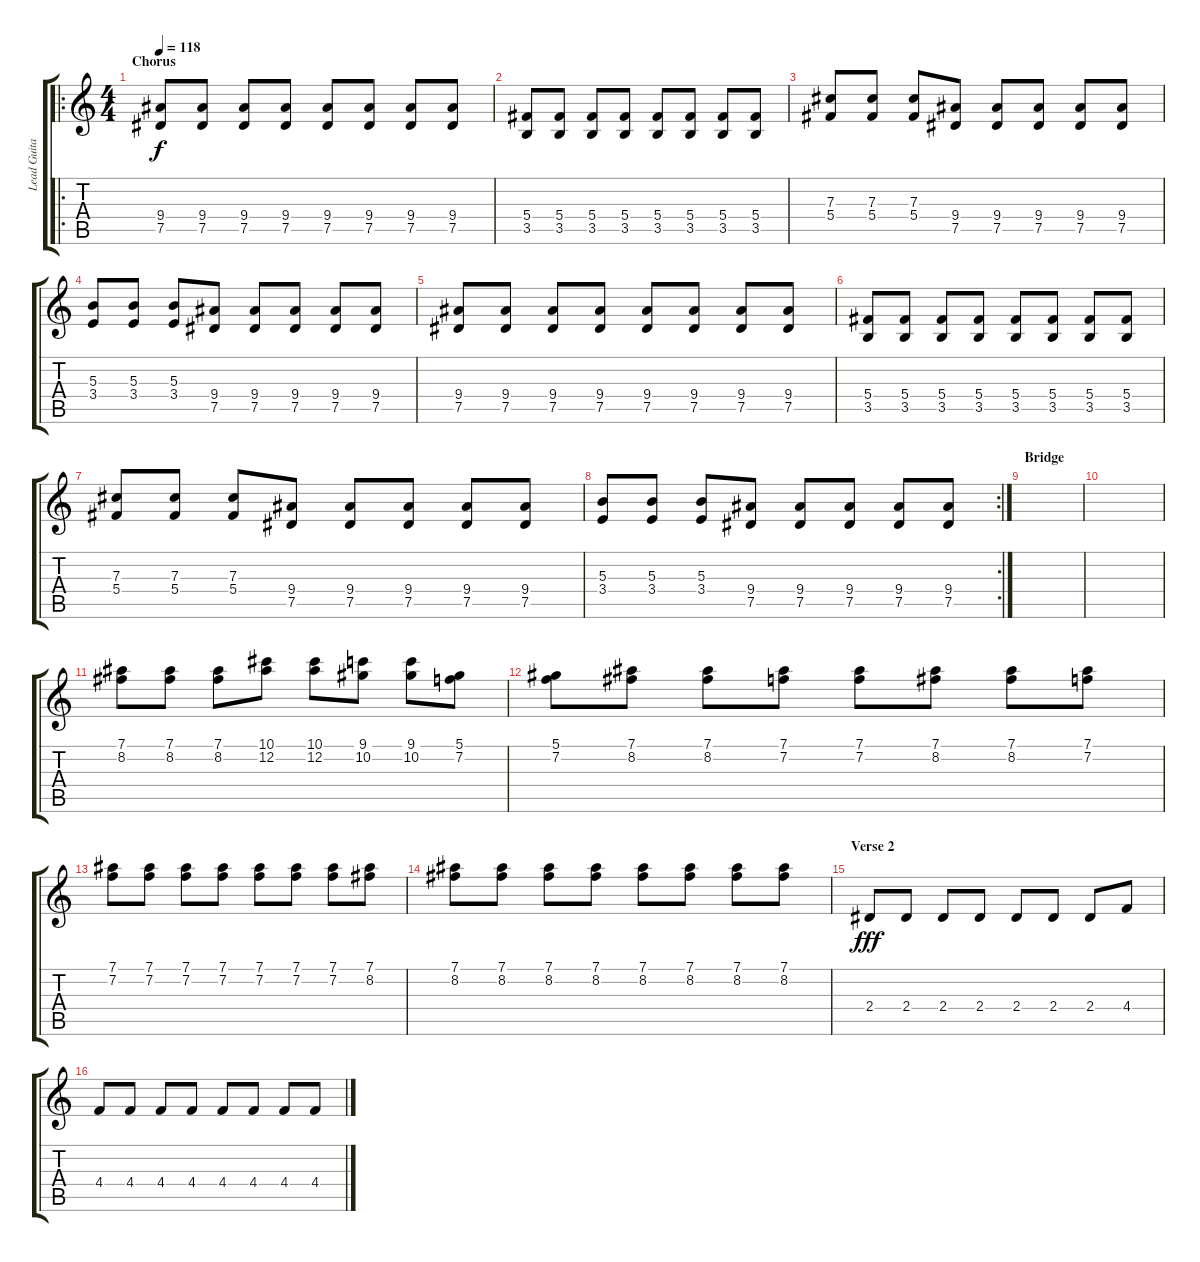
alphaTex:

\track ("Lead Guitar" "Lead Guita") {instrument distortionguitar}
\staff {score tabs}
\tuning (Eb4 Bb3 Gb3 Db3 Ab2 Eb2) {hide}
\ro
\ts (4 4)
\section ("" "Chorus")
\tempo 118
\clef g2
\ks c
(9.4 7.5).8{dy f} (9.4 7.5).8 (9.4 7.5).8 (9.4 7.5).8 (9.4 7.5).8 (9.4 7.5).8 (9.4 7.5).8 (9.4 7.5).8 |
(5.4 3.5).8 (5.4 3.5).8 (5.4 3.5).8 (5.4 3.5).8 (5.4 3.5).8 (5.4 3.5).8 (5.4 3.5).8 (5.4 3.5).8 |
(7.3 5.4).8 (7.3 5.4).8 (7.3 5.4).8 (9.4 7.5).8 (9.4 7.5).8 (9.4 7.5).8 (9.4 7.5).8 (9.4 7.5).8 |
(5.3 3.4).8 (5.3 3.4).8 (5.3 3.4).8 (9.4 7.5).8 (9.4 7.5).8 (9.4 7.5).8 (9.4 7.5).8 (9.4 7.5).8 |
(9.4 7.5).8 (9.4 7.5).8 (9.4 7.5).8 (9.4 7.5).8 (9.4 7.5).8 (9.4 7.5).8 (9.4 7.5).8 (9.4 7.5).8 |
(5.4 3.5).8 (5.4 3.5).8 (5.4 3.5).8 (5.4 3.5).8 (5.4 3.5).8 (5.4 3.5).8 (5.4 3.5).8 (5.4 3.5).8 |
(7.3 5.4).8 (7.3 5.4).8 (7.3 5.4).8 (9.4 7.5).8 (9.4 7.5).8 (9.4 7.5).8 (9.4 7.5).8 (9.4 7.5).8 |
\rc 2
(5.3 3.4).8 (5.3 3.4).8 (5.3 3.4).8 (9.4 7.5).8 (9.4 7.5).8 (9.4 7.5).8 (9.4 7.5).8 (9.4 7.5).8 |
\section ("" "Bridge")
|
|
(7.1 8.2).8 (7.1 8.2).8 (7.1 8.2).8 (10.1 12.2).8 (10.1 12.2).8 (9.1 10.2).8 (9.1 10.2).8 (5.1 7.2).8 |
(5.1 7.2).8 (7.1 8.2).8 (7.1 8.2).8 (7.1 7.2).8 (7.1 7.2).8 (7.1 8.2).8 (7.1 8.2).8 (7.1 7.2).8 |
(7.1 7.2).8 (7.1 7.2).8 (7.1 7.2).8 (7.1 7.2).8 (7.1 7.2).8 (7.1 7.2).8 (7.1 7.2).8 (7.1 8.2).8 |
(7.1 8.2).8 (7.1 8.2).8 (7.1 8.2).8 (7.1 8.2).8 (7.1 8.2).8 (7.1 8.2).8 (7.1 8.2).8 (7.1 8.2).8 |
\section ("" "Verse 2")
2.4.8{dy fff} 2.4.8 2.4.8 2.4.8 2.4.8 2.4.8 2.4.8 4.4.8 |
4.4.8 4.4.8 4.4.8 4.4.8 4.4.8 4.4.8 4.4.8 4.4.8
